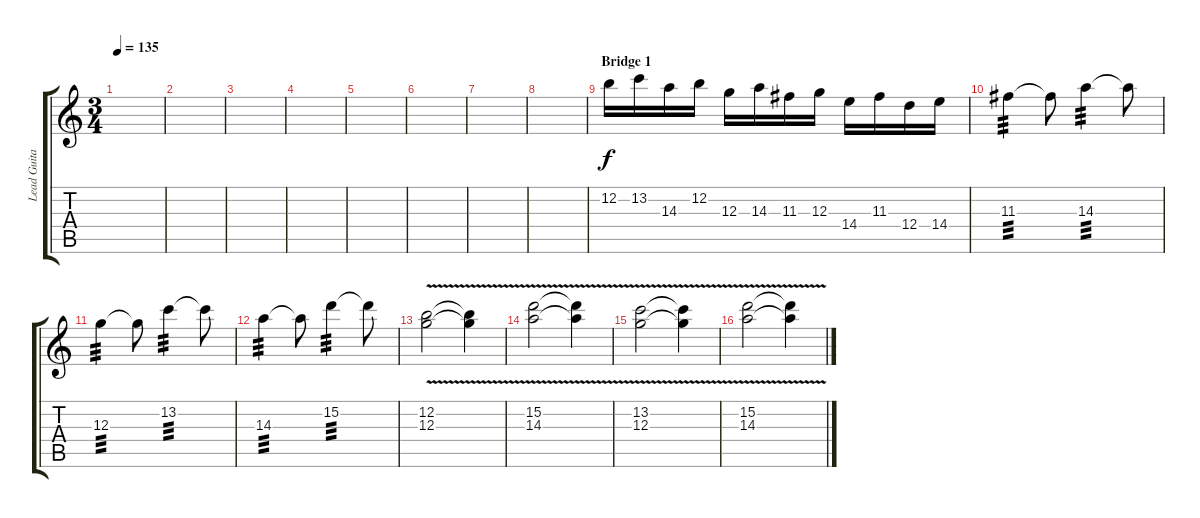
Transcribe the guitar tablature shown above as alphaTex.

\track ("Lead Guitar" "Lead Guita") {instrument electricguitarjazz}
\staff {score tabs}
\tuning (E4 B3 G3 D3 A2 E2) {hide}
\ts (3 4)
\tempo 135
\clef g2
\ks c
|
|
|
|
|
|
|
|
\section ("" "Bridge 1")
12.2.16 13.2.16 14.3.16 12.2.16 12.3.16 14.3.16 11.3.16 12.3.16 14.4.16 11.3.16 12.4.16 14.4.16 |
11.3.4{tp 3} 11.3{t}.8 14.3.4{tp 3} 14.3{t}.8 |
12.3.4{tp 3} 12.3{t}.8 13.2.4{tp 3} 13.2{t}.8 |
14.3.4{tp 3} 14.3{t}.8 15.2.4{tp 3} 15.2{t}.8 |
(12.2{v} 12.3).2 (12.2{t} 12.3{t}).4 |
(15.2{v} 14.3).2 (15.2{t} 14.3{t}).4 |
(13.2{v} 12.3).2 (13.2{t} 12.3{t}).4 |
(15.2{v} 14.3).2 (15.2{t} 14.3{t}).4
